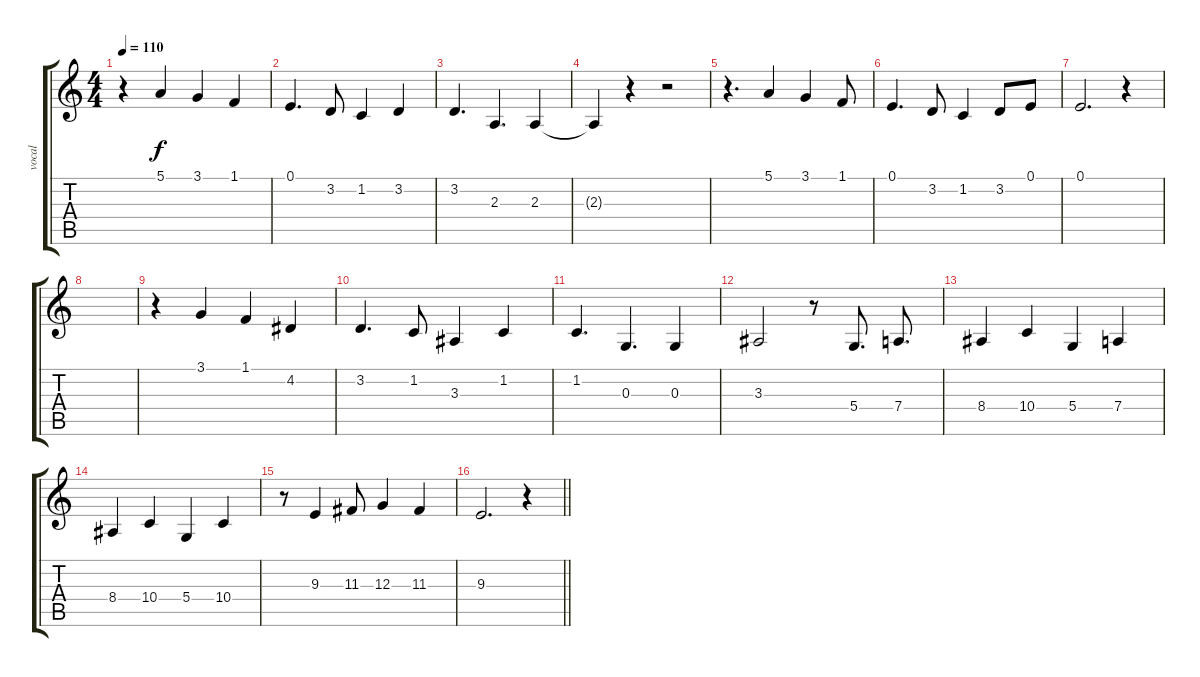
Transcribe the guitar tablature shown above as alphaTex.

\track ("vocal" "vocal") {instrument lead6voice}
\staff {score tabs}
\tuning (E4 B3 G3 D3 A2 E2) {hide}
\ts (4 4)
\tempo 110
\clef g2
\ks c
r.4{dy f} 5.1.4 3.1.4 1.1.4 |
0.1.4{d} 3.2.8 1.2.4 3.2.4 |
3.2.4{d} 2.3.4{d} 2.3.4 |
2.3{t}.4 r.4 r.2 |
r.4{d} 5.1.4 3.1.4 1.1.8 |
0.1.4{d} 3.2.8 1.2.4 3.2.8 0.1.8 |
0.1.2{d} r.4 |
|
r.4 3.1.4 1.1.4 4.2.4 |
3.2.4{d} 1.2.8 3.3.4 1.2.4 |
1.2.4{d} 0.3.4{d} 0.3.4 |
3.3.2 r.8 5.4.8{d} 7.4.8{d} |
8.4.4 10.4.4 5.4.4 7.4.4 |
8.4.4 10.4.4 5.4.4 10.4.4 |
r.8 9.3.4 11.3.8 12.3.4 11.3.4 |
\barLineRight lightlight
9.3.2{d} r.4
